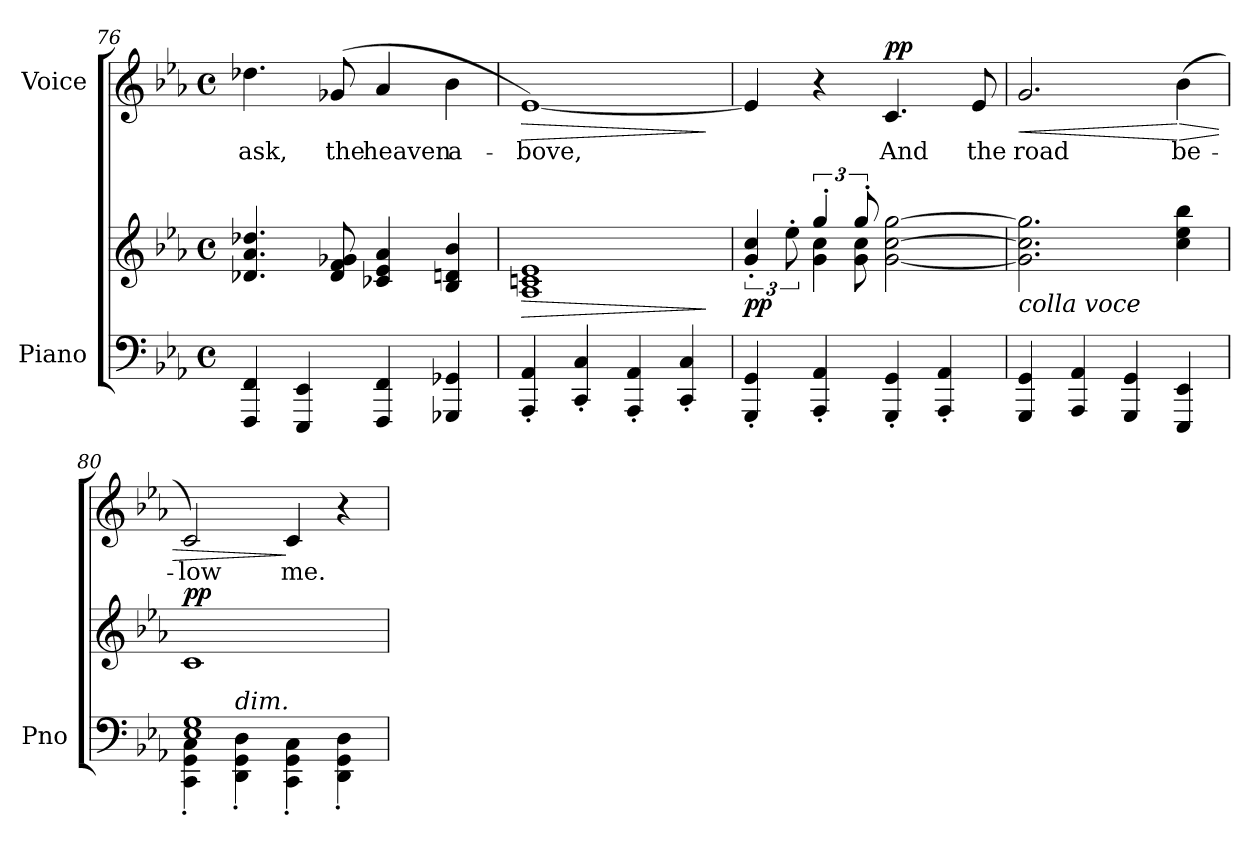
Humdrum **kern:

**kern	**kern	**dynam	**kern	**text	**dynam
*part2	*part2	*part2	*part1	*part1	*part1
*staff3	*staff2	*staff2/3	*staff1	*staff1	*staff1
*I"Piano	*	*	*I"Voice	*	*
*I'Pno	*	*	*	*	*
*clefF4	*clefG2	*	*clefG2	*	*
*k[b-e-a-]	*k[b-e-a-]	*	*k[b-e-a-]	*	*
*M4/4	*M4/4	*	*M4/4	*	*
*met(c)	*met(c)	*	*met(c)	*	*
=76	=76	=76	=76	=76	=76
!	!	!	!	!LO:LY:b	!
4FFF/ 4FF/	4.d-X/ 4.a-/ 4.dd-X/	.	4.dd-X\	ask,	.
4EEE-/ 4EE-/	.	.	.	.	.
!	!	!	!	!LO:LY:b	!
.	8d-/ 8f/ 8g-X/	.	(>8g-X/	the	.
!	!	!	!	!LO:LY:b	!
4FFF/ 4FF/	4c-X/ 4e-/ 4a-/	.	4a-/	heaven	.
!	!	!	!	!LO:LY:b	!
4GGG-X/ 4GG-X/	4B-/ 4dn/ 4b-/	.	4b-\	a-	.
=77	=77	=77	=77	=77	=77
!	!	!LO:HP:b	!	!LO:LY:b	!LO:HP:b
4AAA-/' 4AA-/'	1A- 1cn 1e-	>	[1e-)	-bove,	>
4CC/' 4C/'	.	.	.	.	.
4AAA-/' 4AA-/'	.	.	.	.	.
4CC/' 4C/'	.	.	.	.	.
.	.	]	.	.	]
!!LO:LB:g=z
=78	=78	=78	=78	=78	=78
*	*^	*	*	*	*
!	!	!	!LO:DY:b	!	!	!
4GGG/' 4GG/'	6g/' 6cc/'	4ryy	pp	4e-/]	.	.
.	12ee-'\	.	.	.	.	.
*	*	*Xtuplet	*	*	*	*
4AAA-/' 4AA-/'	6gg'/	6g\ 6cc\	.	4r	.	.
.	12gg'/	12g\ 12cc\	.	.	.	.
!	!	!	!	!	!LO:LY:b	!LO:DY:a
4GGG/' 4GG/'	[2g\ [2cc\ [2gg\	2ryy	.	4.c/	And	pp
4AAA-/' 4AA-/'	.	.	.	.	.	.
!	!	!	!	!	!LO:LY:b	!
.	.	.	.	8e-/	the	.
*	*v	*v	*	*	*	*
=79	=79	=79	=79	=79	=79
!	!LO:TX:b:i:t=colla voce	!	!	!	!
!	!	!	!	!LO:LY:b	!LO:HP:b
4GGG/ 4GG/	2.g\] 2.cc\] 2.gg\]	.	2.g/	road	<
4AAA-/ 4AA-/	.	.	.	.	.
4GGG/ 4GG/	.	.	.	.	.
!	!	!	!	!LO:LY:b	!LO:HP:n=1:b
4EEE-/ 4EE-/	4cc\ 4ee-\ 4bb-\	.	(<4b-\	be-	[ >
=80	=80	=80	=80	=80	=80
*^	*	*	*	*	*
!	!	!	!LO:DY:a	!	!LO:LY:b	!
1E- 1G	4CC\' 4GG\' 4C\'	1c:	pp	2c/)	-low	.
!	!LO:TX:a:i:t=dim.	!	!	!	!	!
.	4DD\' 4GG\' 4D\'	.	.	.	.	.
!	!	!	!	!	!LO:LY:b	!
.	4CC\' 4GG\' 4C\'	.	.	4c/	me.	]
.	4DD\' 4GG\' 4D\'	.	.	4r	.	.
*v	*v	*	*	*	*	*
=	=	=	=	=	=
*-	*-	*-	*-	*-	*-
